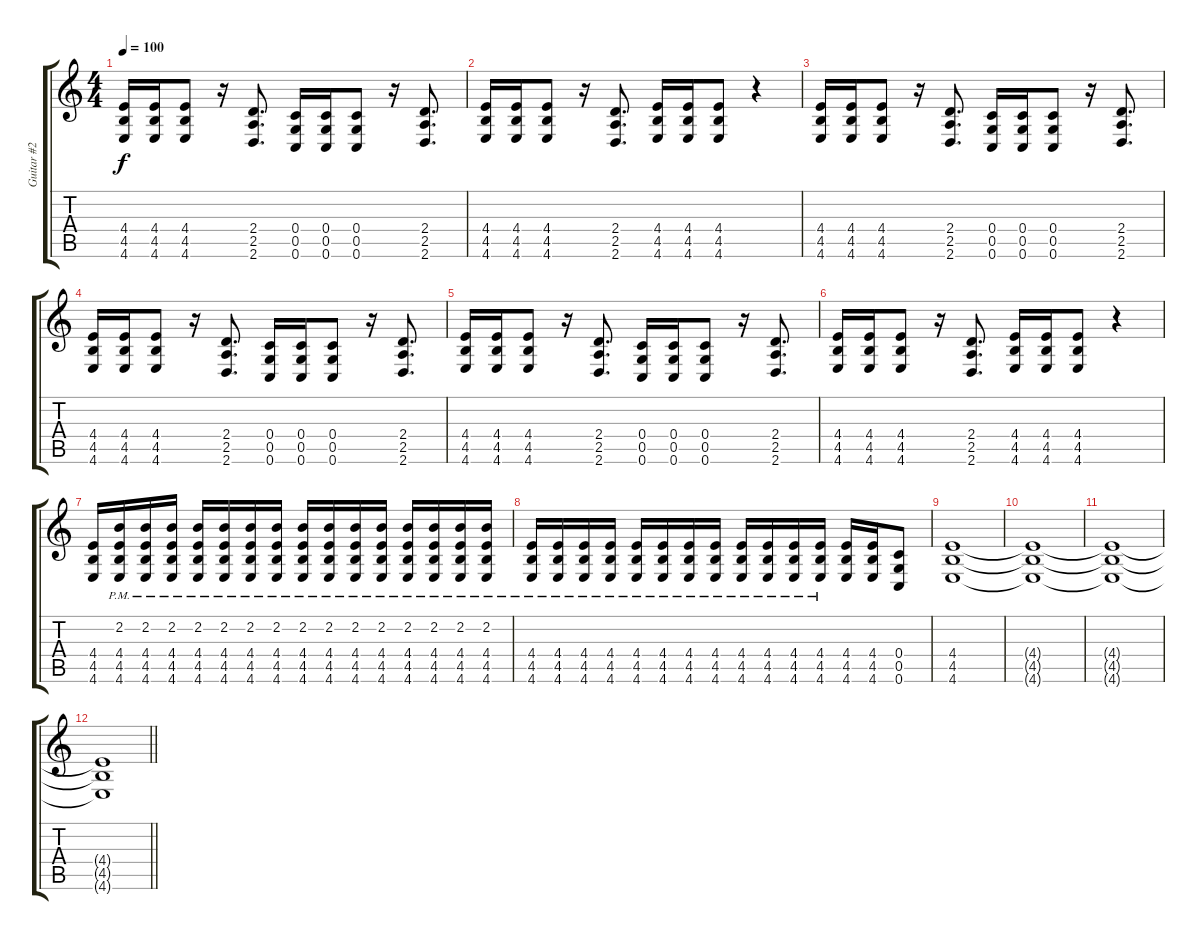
\track ("Guitar #2" "Guitar #2") {instrument distortionguitar}
\staff {score tabs}
\tuning (D4 A3 F3 C3 G2 C2) {hide}
\ts (4 4)
\tempo 100
\clef g2
\ks c
(4.4 4.5 4.6).16{dy f} (4.4 4.5 4.6).16 (4.4 4.5 4.6).8 r.16 (2.4 2.5 2.6).8{d} (0.4 0.5 0.6).16 (0.4 0.5 0.6).16 (0.4 0.5 0.6).8 r.16 (2.4 2.5 2.6).8{d} |
(4.4 4.5 4.6).16 (4.4 4.5 4.6).16 (4.4 4.5 4.6).8 r.16 (2.4 2.5 2.6).8{d} (4.4 4.5 4.6).16 (4.4 4.5 4.6).16 (4.4 4.5 4.6).8 r.4 |
(4.4 4.5 4.6).16 (4.4 4.5 4.6).16 (4.4 4.5 4.6).8 r.16 (2.4 2.5 2.6).8{d} (0.4 0.5 0.6).16 (0.4 0.5 0.6).16 (0.4 0.5 0.6).8 r.16 (2.4 2.5 2.6).8{d} |
(4.4 4.5 4.6).16 (4.4 4.5 4.6).16 (4.4 4.5 4.6).8 r.16 (2.4 2.5 2.6).8{d} (0.4 0.5 0.6).16 (0.4 0.5 0.6).16 (0.4 0.5 0.6).8 r.16 (2.4 2.5 2.6).8{d} |
(4.4 4.5 4.6).16 (4.4 4.5 4.6).16 (4.4 4.5 4.6).8 r.16 (2.4 2.5 2.6).8{d} (0.4 0.5 0.6).16 (0.4 0.5 0.6).16 (0.4 0.5 0.6).8 r.16 (2.4 2.5 2.6).8{d} |
(4.4 4.5 4.6).16 (4.4 4.5 4.6).16 (4.4 4.5 4.6).8 r.16 (2.4 2.5 2.6).8{d} (4.4 4.5 4.6).16 (4.4 4.5 4.6).16 (4.4 4.5 4.6).8 r.4 |
(4.4 4.5 4.6).16 (2.2 4.4{pm} 4.5{pm} 4.6{pm}).16 (2.2 4.4{pm} 4.5{pm} 4.6{pm}).16 (2.2 4.4{pm} 4.5{pm} 4.6{pm}).16 (2.2 4.4{pm} 4.5{pm} 4.6{pm}).16 (2.2 4.4{pm} 4.5{pm} 4.6{pm}).16 (2.2 4.4{pm} 4.5{pm} 4.6{pm}).16 (2.2 4.4{pm} 4.5{pm} 4.6{pm}).16 (2.2 4.4{pm} 4.5{pm} 4.6{pm}).16 (2.2 4.4{pm} 4.5{pm} 4.6{pm}).16 (2.2 4.4{pm} 4.5{pm} 4.6{pm}).16 (2.2 4.4{pm} 4.5{pm} 4.6{pm}).16 (2.2 4.4{pm} 4.5{pm} 4.6{pm}).16 (2.2 4.4{pm} 4.5{pm} 4.6{pm}).16 (2.2 4.4{pm} 4.5{pm} 4.6{pm}).16 (2.2 4.4{pm} 4.5{pm} 4.6{pm}).16 |
(4.4{pm} 4.5{pm} 4.6{pm}).16 (4.4{pm} 4.5{pm} 4.6{pm}).16 (4.4{pm} 4.5{pm} 4.6{pm}).16 (4.4{pm} 4.5{pm} 4.6{pm}).16 (4.4{pm} 4.5{pm} 4.6{pm}).16 (4.4{pm} 4.5{pm} 4.6{pm}).16 (4.4{pm} 4.5{pm} 4.6{pm}).16 (4.4{pm} 4.5{pm} 4.6{pm}).16 (4.4{pm} 4.5{pm} 4.6{pm}).16 (4.4{pm} 4.5{pm} 4.6{pm}).16 (4.4 4.5{pm} 4.6{pm}).16 (4.4 4.5 4.6{pm}).16 (4.4 4.5 4.6).16 (4.4 4.5 4.6).16 (0.4 0.5 0.6).8 |
(4.4 4.5 4.6).1 |
(4.4{t} 4.5{t} 4.6{t}).1 |
(4.4{t} 4.5{t} 4.6{t}).1 |
\barLineRight lightlight
(4.4{t} 4.5{t} 4.6{t}).1
